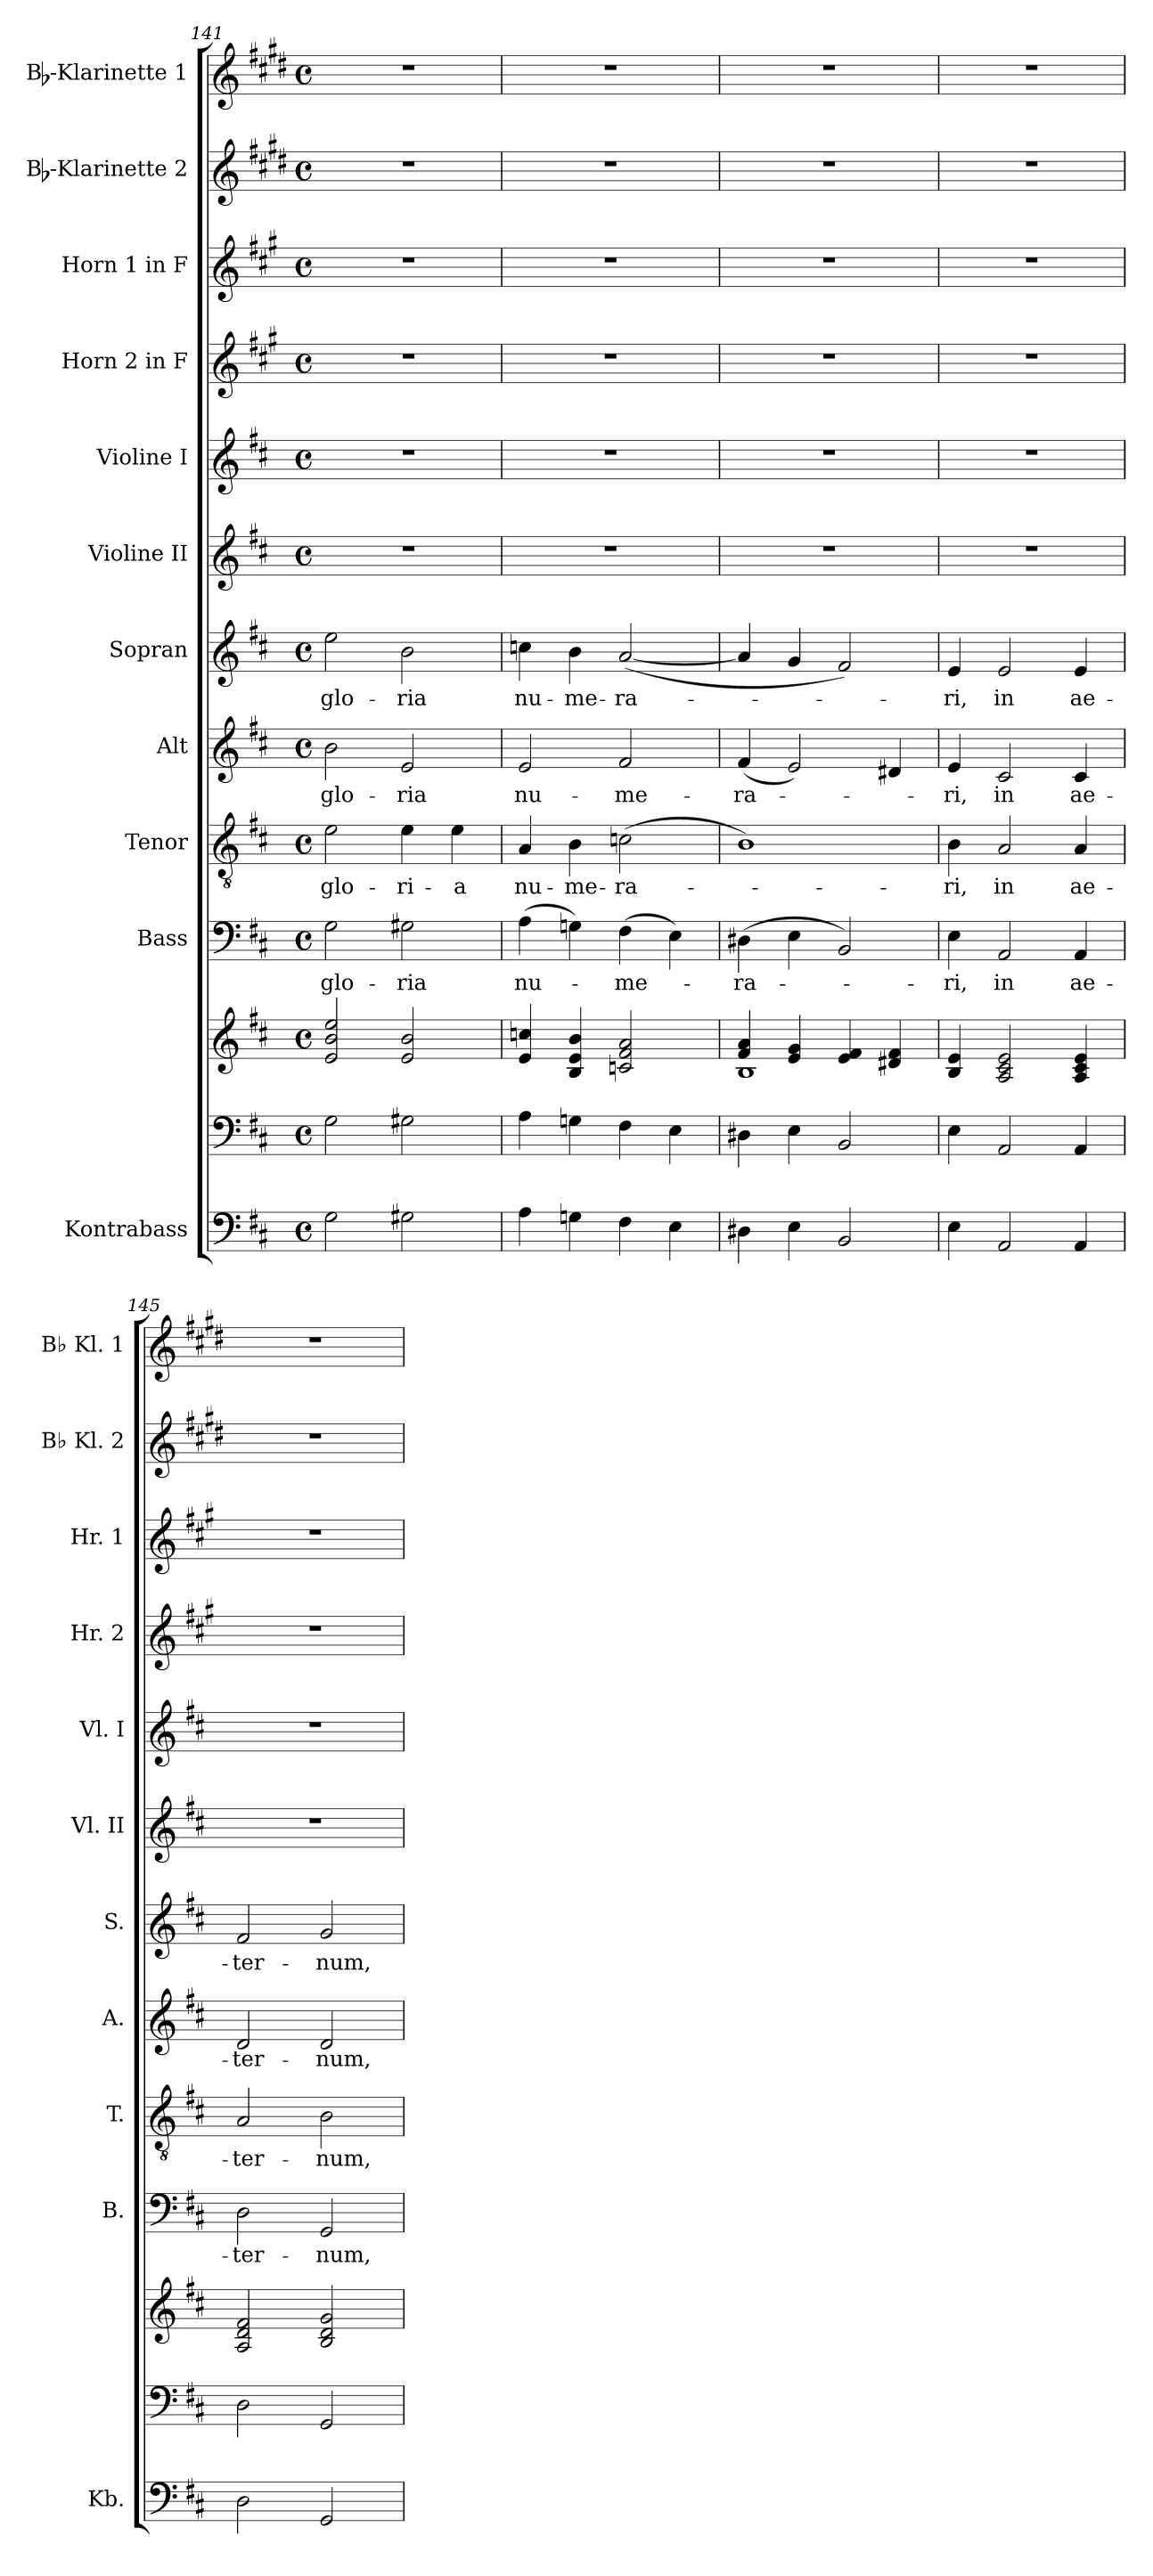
**kern	**kern	**kern	**kern	**text	**kern	**text	**kern	**text	**kern	**text	**kern	**kern	**kern	**kern	**kern	**kern
*part12	*part11	*part11	*part10	*part10	*part9	*part9	*part8	*part8	*part7	*part7	*part6	*part5	*part4	*part3	*part2	*part1
*staff13	*staff12	*staff11	*staff10	*staff10	*staff9	*staff9	*staff8	*staff8	*staff7	*staff7	*staff6	*staff5	*staff4	*staff3	*staff2	*staff1
*I"Kontrabass	*	*	*I"Bass	*	*I"Tenor	*	*I"Alt	*	*I"Sopran	*	*I"Violine II	*I"Violine I	*I"Horn 2 in F	*I"Horn 1 in F	*I"Bb-Klarinette 2	*I"Bb-Klarinette 1
*I'Kb.	*	*	*I'B.	*	*I'T.	*	*I'A.	*	*I'S.	*	*I'Vl. II	*I'Vl. I	*I'Hr. 2	*I'Hr. 1	*I'Bb Kl. 2	*I'Bb Kl. 1
*clefF4	*clefF4	*clefG2	*clefF4	*	*clefGv2	*	*clefG2	*	*clefG2	*	*clefG2	*clefG2	*clefG2	*clefG2	*clefG2	*clefG2
*ITrd7c12	*	*	*	*	*	*	*	*	*	*	*	*	*ITrd4c7	*ITrd4c7	*ITrd1c2	*ITrd1c2
*k[f#c#]	*k[f#c#]	*k[f#c#]	*k[f#c#]	*	*k[f#c#]	*	*k[f#c#]	*	*k[f#c#]	*	*k[f#c#]	*k[f#c#]	*k[f#c#]	*k[f#c#]	*k[f#c#]	*k[f#c#]
*D:	*D:	*D:	*D:	*	*D:	*	*D:	*	*D:	*	*D:	*D:	*D:	*D:	*D:	*D:
*M4/4	*M4/4	*M4/4	*M4/4	*	*M4/4	*	*M4/4	*	*M4/4	*	*M4/4	*M4/4	*M4/4	*M4/4	*M4/4	*M4/4
*met(c)	*met(c)	*met(c)	*met(c)	*	*met(c)	*	*met(c)	*	*met(c)	*	*met(c)	*met(c)	*met(c)	*met(c)	*met(c)	*met(c)
=141	=141	=141	=141	=141	=141	=141	=141	=141	=141	=141	=141	=141	=141	=141	=141	=141
!	!	!	!	!LO:LY:b	!	!LO:LY:b	!	!LO:LY:b	!	!LO:LY:b	!	!	!	!	!	!
2GG\	2G\	2e/ 2b/ 2ee/	2G\	glo-	2e\	glo-	2b\	glo-	2ee\	glo-	1r	1r	1r	1r	1r	1r
!	!	!	!	!LO:LY:b	!	!LO:LY:b	!	!LO:LY:b	!	!LO:LY:b	!	!	!	!	!	!
2GG#X\	2G#X\	2e/ 2b/	2G#X\	-ria	4e\	-ri-	2e/	-ria	2b\	-ria	.	.	.	.	.	.
!	!	!	!	!	!	!LO:LY:b	!	!	!	!	!	!	!	!	!	!
.	.	.	.	.	4e\	-a	.	.	.	.	.	.	.	.	.	.
!!LO:PB:g=z
=142	=142	=142	=142	=142	=142	=142	=142	=142	=142	=142	=142	=142	=142	=142	=142	=142
!	!	!	!	!LO:LY:b	!	!LO:LY:b	!	!LO:LY:b	!	!LO:LY:b	!	!	!	!	!	!
4AA\	4A\	4e/ 4ccn/	(>4A\	nu-	4A/	nu-	2e/	nu-	4ccn\	nu-	1r	1r	1r	1r	1r	1r
!	!	!	!	!	!	!LO:LY:b	!	!	!	!LO:LY:b	!	!	!	!	!	!
4GGn\	4Gn\	4B/ 4e/ 4b/	4Gn\)	.	4B\	-me-	.	.	4b\	-me-	.	.	.	.	.	.
!	!	!	!	!LO:LY:b	!	!LO:LY:b	!	!LO:LY:b	!	!LO:LY:b	!	!	!	!	!	!
4FF#\	4F#\	2cn/ 2f#/ 2a/	(>4F#\	-me-	(>2cn\	-ra-	2f#/	-me-	(<[2a/	-ra-	.	.	.	.	.	.
4EE\	4E\	.	4E\)	.	.	.	.	.	.	.	.	.	.	.	.	.
=143	=143	=143	=143	=143	=143	=143	=143	=143	=143	=143	=143	=143	=143	=143	=143	=143
*	*	*^	*	*	*	*	*	*	*	*	*	*	*	*	*	*
!	!	!	!	!	!LO:LY:b	!	!	!	!LO:LY:b	!	!	!	!	!	!	!	!
4DD#X\	4D#X\	4f#/ 4a/	1B	(>4D#X\	-ra-	1B)	.	(<4f#/	-ra-	4a/]	.	1r	1r	1r	1r	1r	1r
4EE\	4E\	4e/ 4g/	.	4E\	.	.	.	2e/)	.	4g/	.	.	.	.	.	.	.
2BBB/	2BB/	4e/ 4f#/	.	2BB/)	.	.	.	.	.	2f#/)	.	.	.	.	.	.	.
.	.	4d#X/ 4f#/	.	.	.	.	.	4d#X/	.	.	.	.	.	.	.	.	.
*	*	*v	*v	*	*	*	*	*	*	*	*	*	*	*	*	*	*
=144	=144	=144	=144	=144	=144	=144	=144	=144	=144	=144	=144	=144	=144	=144	=144	=144
!	!	!	!	!LO:LY:b	!	!LO:LY:b	!	!LO:LY:b	!	!LO:LY:b	!	!	!	!	!	!
4EE\	4E\	4B/ 4e/	4E\	-ri,	4B\	-ri,	4e/	-ri,	4e/	-ri,	1r	1r	1r	1r	1r	1r
!	!	!	!	!LO:LY:b	!	!LO:LY:b	!	!LO:LY:b	!	!LO:LY:b	!	!	!	!	!	!
2AAA/	2AA/	2A/ 2c#/ 2e/	2AA/	in	2A/	in	2c#/	in	2e/	in	.	.	.	.	.	.
!	!	!	!	!LO:LY:b	!	!LO:LY:b	!	!LO:LY:b	!	!LO:LY:b	!	!	!	!	!	!
4AAA/	4AA/	4A/ 4c#/ 4e/	4AA/	ae-	4A/	ae-	4c#/	ae-	4e/	ae-	.	.	.	.	.	.
=145	=145	=145	=145	=145	=145	=145	=145	=145	=145	=145	=145	=145	=145	=145	=145	=145
!	!	!	!	!LO:LY:b	!	!LO:LY:b	!	!LO:LY:b	!	!LO:LY:b	!	!	!	!	!	!
2DD\	2D\	2A/ 2d/ 2f#/	2D\	-ter-	2A/	-ter-	2d/	-ter-	2f#/	-ter-	1r	1r	1r	1r	1r	1r
!	!	!	!	!LO:LY:b	!	!LO:LY:b	!	!LO:LY:b	!	!LO:LY:b	!	!	!	!	!	!
2GGG/	2GG/	2B/ 2d/ 2g/	2GG/	-num,	2B\	-num,	2d/	-num,	2g/	-num,	.	.	.	.	.	.
=	=	=	=	=	=	=	=	=	=	=	=	=	=	=	=	=
*-	*-	*-	*-	*-	*-	*-	*-	*-	*-	*-	*-	*-	*-	*-	*-	*-
